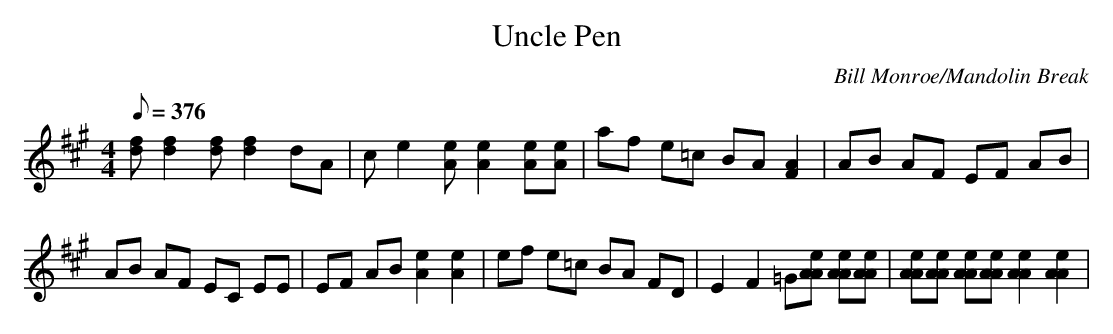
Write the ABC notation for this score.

X:1b
T: Uncle Pen
C: Bill Monroe/Mandolin Break
L: 1/8
Q: 376
M: 4/4
K: A
 [fd][f2d2][fd] [f2d2] dA | ce2[eA] [e2A2] [eA][eA] | af e=c BA [A2F2] | AB AF EF AB |
 AB AF EC EE | EF AB [e2A2] [e2A2] | ef e=c BA FD | E2 F2 =G[eAA] [eAA][eAA] | [eAA][eAA] [eAA][eAA] [e2A2A2] [e2A2A2] |
